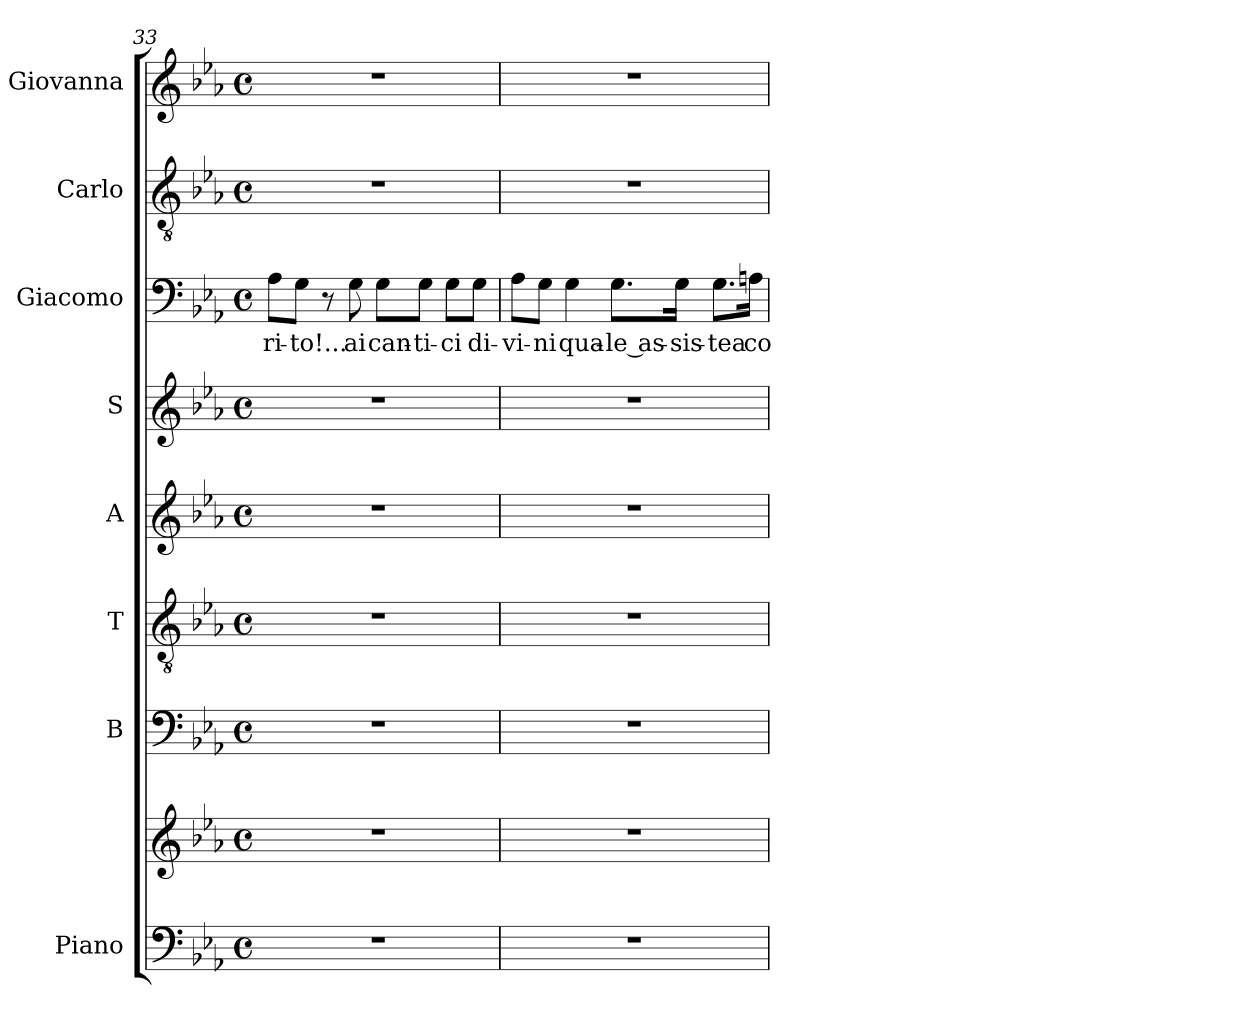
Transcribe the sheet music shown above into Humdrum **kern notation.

**kern	**kern	**kern	**kern	**kern	**kern	**kern	**text	**kern	**kern
*part8	*part8	*part7	*part6	*part5	*part4	*part3	*part3	*part2	*part1
*staff9	*staff8	*staff7	*staff6	*staff5	*staff4	*staff3	*staff3	*staff2	*staff1
*I"Piano	*	*I"B	*I"T	*I"A	*I"S	*I"Giacomo	*	*I"Carlo	*I"Giovanna
*I'Pno	*	*I'B	*I'T	*I'A	*I'S	*	*	*	*I'V
*clefF4	*clefG2	*clefF4	*clefGv2	*clefG2	*clefG2	*clefF4	*	*clefGv2	*clefG2
*k[b-e-a-]	*k[b-e-a-]	*k[b-e-a-]	*k[b-e-a-]	*k[b-e-a-]	*k[b-e-a-]	*k[b-e-a-]	*	*k[b-e-a-]	*k[b-e-a-]
*M4/4	*M4/4	*M4/4	*M4/4	*M4/4	*M4/4	*M4/4	*	*M4/4	*M4/4
*met(c)	*met(c)	*met(c)	*met(c)	*met(c)	*met(c)	*met(c)	*	*met(c)	*met(c)
=33	=33	=33	=33	=33	=33	=33	=33	=33	=33
!	!	!	!	!	!	!	!LO:LY:b	!	!
1r	1r	1r	1r	1r	1r	8A-\L	ri-	1r	1r
!	!	!	!	!	!	!	!LO:LY:b	!	!
.	.	.	.	.	.	8G\J	-to!...	.	.
.	.	.	.	.	.	8r	.	.	.
!	!	!	!	!	!	!	!LO:LY:b	!	!
.	.	.	.	.	.	8G\	ai	.	.
!	!	!	!	!	!	!	!LO:LY:b	!	!
.	.	.	.	.	.	8G\L	can-	.	.
!	!	!	!	!	!	!	!LO:LY:b	!	!
.	.	.	.	.	.	8G\J	-ti-	.	.
!	!	!	!	!	!	!	!LO:LY:b	!	!
.	.	.	.	.	.	8G\L	-ci	.	.
!	!	!	!	!	!	!	!LO:LY:b	!	!
.	.	.	.	.	.	8G\J	di-	.	.
!!LO:LB:g=z
=34	=34	=34	=34	=34	=34	=34	=34	=34	=34
!	!	!	!	!	!	!	!LO:LY:b	!	!
1r	1r	1r	1r	1r	1r	8A-\L	-vi-	1r	1r
!	!	!	!	!	!	!	!LO:LY:b	!	!
.	.	.	.	.	.	8G\J	-ni	.	.
!	!	!	!	!	!	!	!LO:LY:b	!	!
.	.	.	.	.	.	4G\	qua-	.	.
!	!	!	!	!	!	!	!LO:LY:b	!	!
.	.	.	.	.	.	8.G\L	-le as-	.	.
!	!	!	!	!	!	!	!LO:LY:b	!	!
.	.	.	.	.	.	16G\Jk	-sis-	.	.
!	!	!	!	!	!	!	!LO:LY:b	!	!
.	.	.	.	.	.	8.G\L	-tea	.	.
!	!	!	!	!	!	!	!LO:LY:b	!	!
.	.	.	.	.	.	16An\Jk	co-	.	.
=	=	=	=	=	=	=	=	=	=
*-	*-	*-	*-	*-	*-	*-	*-	*-	*-
